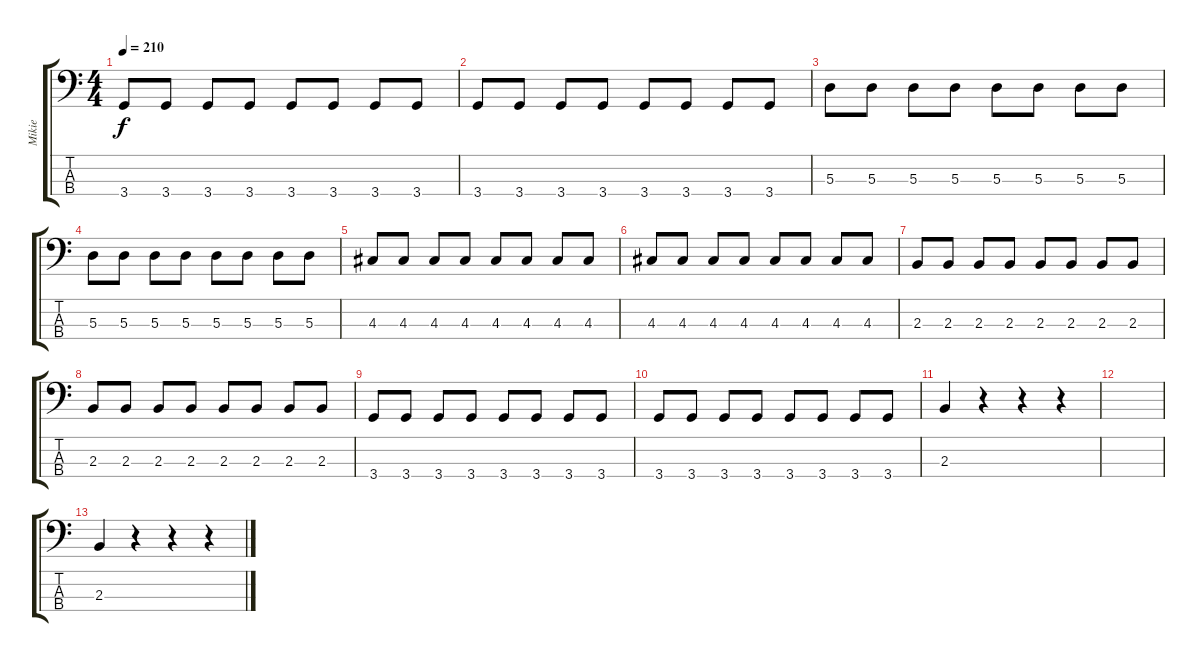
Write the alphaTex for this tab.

\track ("Mikie" "Mikie") {instrument electricbasspick}
\staff {score tabs}
\tuning (G2 D2 A1 E1) {hide}
\ts (4 4)
\tempo 210
\clef f4
\ks c
3.4.8{dy f} 3.4.8 3.4.8 3.4.8 3.4.8 3.4.8 3.4.8 3.4.8 |
3.4.8 3.4.8 3.4.8 3.4.8 3.4.8 3.4.8 3.4.8 3.4.8 |
5.3.8 5.3.8 5.3.8 5.3.8 5.3.8 5.3.8 5.3.8 5.3.8 |
5.3.8 5.3.8 5.3.8 5.3.8 5.3.8 5.3.8 5.3.8 5.3.8 |
4.3.8 4.3.8 4.3.8 4.3.8 4.3.8 4.3.8 4.3.8 4.3.8 |
4.3.8 4.3.8 4.3.8 4.3.8 4.3.8 4.3.8 4.3.8 4.3.8 |
2.3.8 2.3.8 2.3.8 2.3.8 2.3.8 2.3.8 2.3.8 2.3.8 |
2.3.8 2.3.8 2.3.8 2.3.8 2.3.8 2.3.8 2.3.8 2.3.8 |
3.4.8 3.4.8 3.4.8 3.4.8 3.4.8 3.4.8 3.4.8 3.4.8 |
3.4.8 3.4.8 3.4.8 3.4.8 3.4.8 3.4.8 3.4.8 3.4.8 |
2.3.4 r.4 r.4 r.4 |
|
2.3.4 r.4 r.4 r.4
